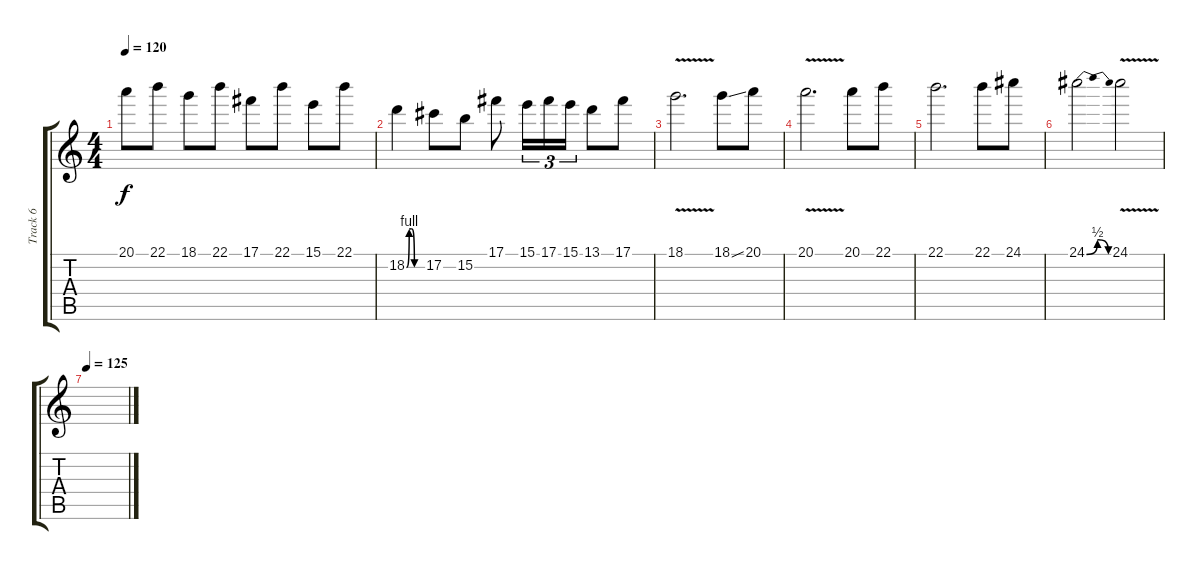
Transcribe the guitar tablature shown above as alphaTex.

\track ("Track 6" "Track 6") {instrument distortionguitar}
\staff {score tabs}
\tuning (Db4 Ab3 E3 B2 Gb2 B1) {hide}
\ts (4 4)
\tempo 120
\clef g2
\ks c
20.1.8{dy f} 22.1.8 18.1.8 22.1.8 17.1.8 22.1.8 15.1.8 22.1.8 |
18.2{be (custom 0 0 10 4 20 4 30 0 60 0)}.4 17.2.8 15.2.8 17.1.8 15.1.16{tu (3 2)} 17.1.16{tu (3 2)} 15.1.16{tu (3 2)} 13.1.8 17.1.8 |
18.1{v}.2{d} 18.1{ss}.8 20.1.8 |
20.1{v}.2{d} 20.1.8 22.1.8 |
22.1.2{d} 22.1.8 24.1.8 |
24.1{be (bendrelease 0 0 15 2 45 2 60 0)}.2 24.1{v}.2 |
\tempo 125
